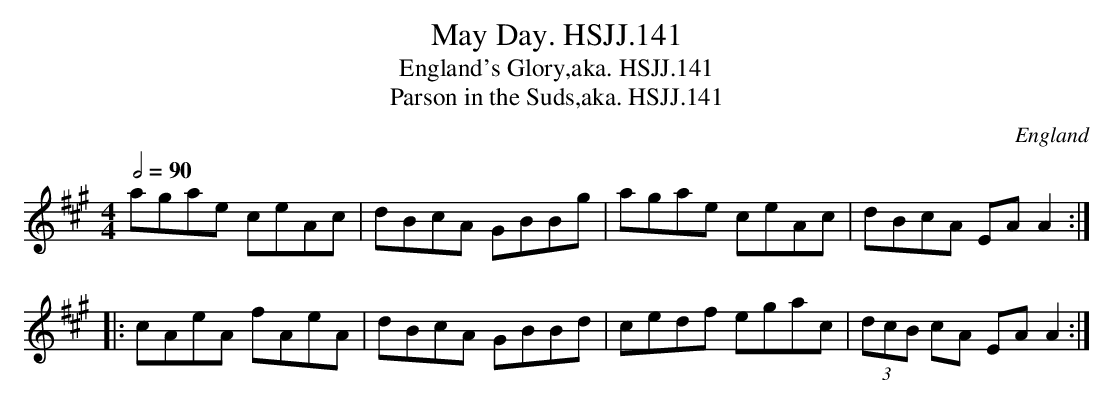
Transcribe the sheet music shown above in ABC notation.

X:1
T:May Day. HSJJ.141
T:England's Glory,aka. HSJJ.141
T:Parson in the Suds,aka. HSJJ.141
L:1/8
M:4/4
O:England
Q:1/2=90
K:A
agae ceAc|dBcA GBBg|agae ceAc|dBcA EAA2:|!
|:cAeA fAeA|dBcA GBBd|cedf egac|(3dcB cA EAA2:|
